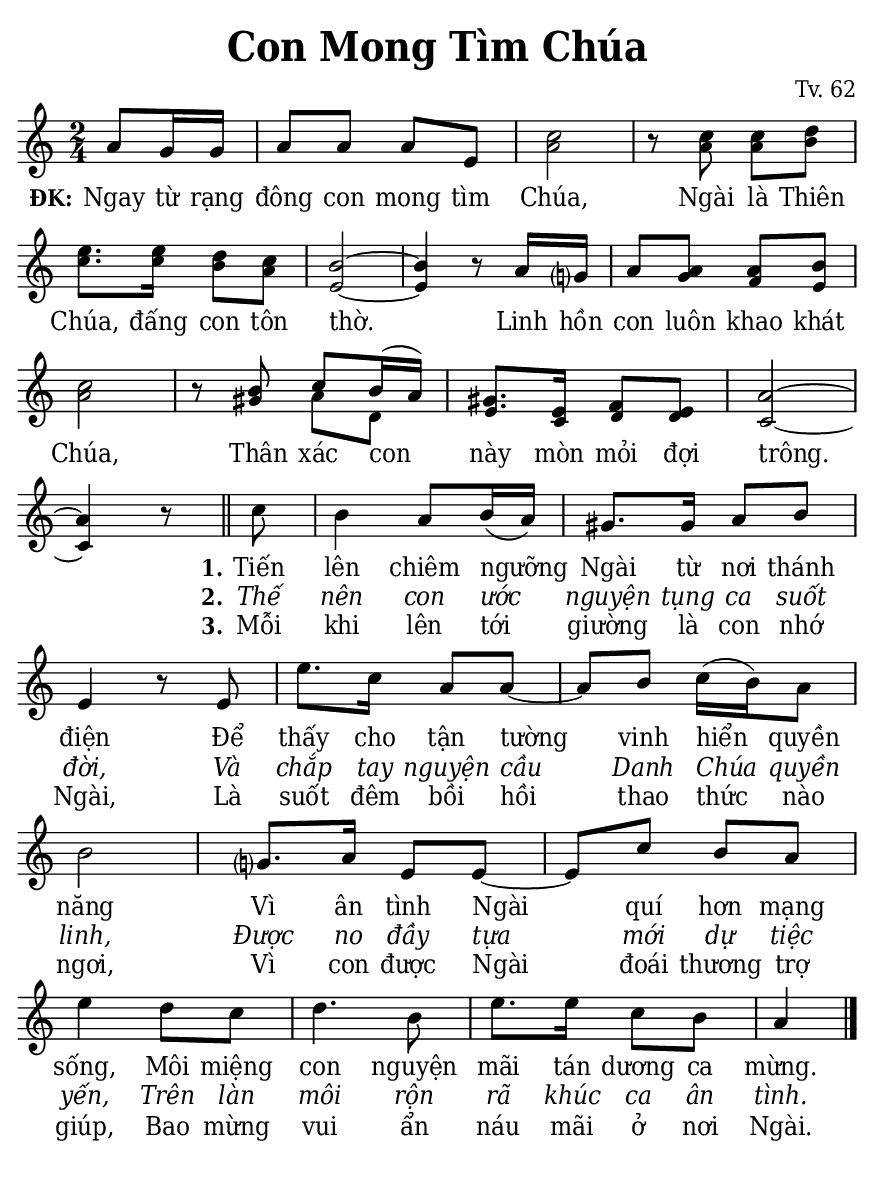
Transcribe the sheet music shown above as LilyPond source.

% Cài đặt chung\
\version "2.22.1"
\include "english.ly"

\header {
  title = \markup { \fontsize #1 "Con Mong Tìm Chúa" }
  composer = "Tv. 62"
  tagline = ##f
}

% Nhạc phiên khúc
nhacPhienKhucSop = \relative c'' {
  \partial 4 a8 g16 g |
  a8 a a e |
  c'2 |
  r8 c c d |
  e8. e16 d8 c |
  b2 ~ |
  b4 r8 a16 g!? |
  a8 a a b |
  c2 |
  r8 b c b16 (a) |
  gs8. e16 f8 e |
  a2 ~ |
  a4 r8 \bar "||"
  
  c |
  b4 a8 b16 (a) |
  gs8. gs16 a8 b |
  e,4 r8 e |
  e'8. c16 a8 a ~ |
  a b c16 (b) a8 |
  b2 |
  g!?8. a16 e8 e ~ |
  e c' b a |
  e'4 d8 c |
  d4. b8 |
  e8. e16 c8 b |
  a4 \bar "|."
}

nhacPhienKhucAlto = \relative c'' {
  a8 g16 g |
  a8 a a e |
  a2 |
  r8 a a b |
  c8. c16 b8 a |
  e2 ~ |
  e4 r8 a16 g!? |
  a8 g f e |
  a2 |
  r8 gs a [d,] |
  e8. c16 d8 d |
  c2 ~ |
  c4 r8
}

% Lời phiên khúc
loiPhienKhucSop = \lyrics {
  \set stanza = "ĐK:"
  Ngay từ rạng đông con mong tìm Chúa,
  Ngài là Thiên Chúa, đấng con tôn thờ.
  Linh hồn con luôn khao khát Chúa,
  Thân xác con này mòn mỏi đợi trông.
  <<
    {
      \set stanza = "1."
      Tiến lên chiêm ngưỡng Ngài từ nơi thánh điện
      Để thấy cho tận tường vinh hiển quyền năng
      Vì ân tình Ngài quí hơn mạng sống,
      Môi miệng con nguyện mãi tán dương ca mừng.
    }
    \new Lyrics {
	    \set associatedVoice = "beSop"
	    \set stanza = "2."
      \override Lyrics.LyricText.font-shape = #'italic
	    Thế nên con ước nguyện tụng ca suốt đời,
	    Và chắp tay nguyện cầu Danh Chúa quyền linh,
	    Được no đầy tựa mới dự tiệc yến,
	    Trên làn môi rộn rã khúc ca ân tình.
    }
    \new Lyrics {
	    \set associatedVoice = "beSop"
	    \set stanza = "3."
	    Mỗi khi lên tới giường là con nhớ Ngài,
	    Là suốt đêm bồi hồi thao thức nào ngơi,
	    Vì con được Ngài đoái thương trợ giúp,
	    Bao mừng vui ẩn náu mãi ở nơi Ngài.
    }
  >>
}

% Dàn trang
\paper {
  #(set-paper-size "a5")
  top-margin = 3\mm
  bottom-margin = 3\mm
  left-margin = 3\mm
  right-margin = 3\mm
  indent = #0
  #(define fonts
	 (make-pango-font-tree "Deja Vu Serif Condensed"
	 		       "Deja Vu Serif Condensed"
			       "Deja Vu Serif Condensed"
			       (/ 20 20)))
  print-page-number = ##f
}

TongNhip = {
  \key c \major \time 2/4
  \set Timing.beamExceptions = #'()
  \set Timing.baseMoment = #(ly:make-moment 1/4)
}

% Đổi kích thước nốt cho bè phụ
notBePhu =
#(define-music-function (font-size music) (number? ly:music?)
   (for-some-music
     (lambda (m)
       (if (music-is-of-type? m 'rhythmic-event)
           (begin
             (set! (ly:music-property m 'tweaks)
                   (cons `(font-size . ,font-size)
                         (ly:music-property m 'tweaks)))
             #t)
           #f))
     music)
   music)

\score {
  \new ChoirStaff <<
    \new Staff \with {
        \consists "Merge_rests_engraver"
        printPartCombineTexts = ##f
      }
      <<
      \new Voice \TongNhip \partCombine 
        \nhacPhienKhucSop
        \notBePhu -1 { \nhacPhienKhucAlto }
      \new NullVoice = beSop \nhacPhienKhucSop
      \new Lyrics \lyricsto beSop \loiPhienKhucSop
      >>
  >>
  \layout {
    \override Lyrics.LyricSpace.minimum-distance = #1
    \override Score.BarNumber.break-visibility = ##(#f #f #f)
    \override Score.SpacingSpanner.uniform-stretching = ##t
  } 
}
